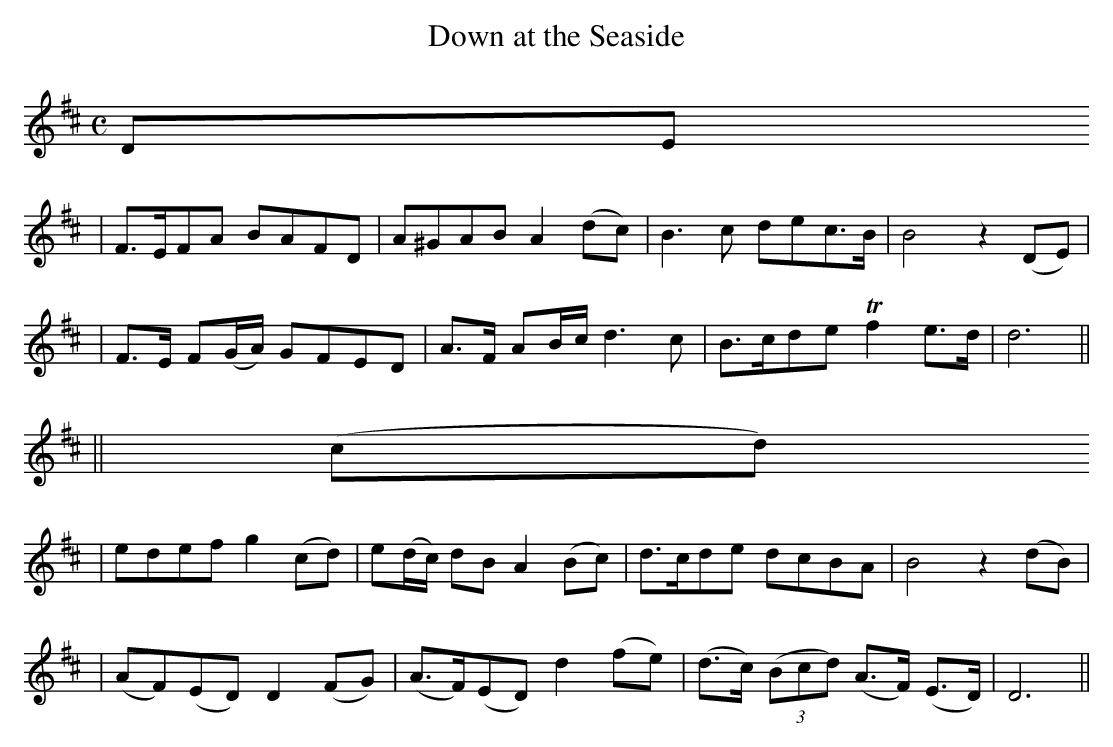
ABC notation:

X:1
T: Down at the Seaside
M: C
L: 1/8
K: D
DE
| F>EFA BAFD | A^GAB A2(dc) | B3c dec>B | B4 z2(DE) |
| F>E F(G/A/) GFED | A>F AB/c/ d3c | B>cde Tf2e>d | d6 ||
|| (cd)
| edef g2(cd) | e(d/c/) dB A2 (Bc) | d>cde dcBA | B4 z2(dB) |
| (AF)(ED) D2(FG) | (A>F)(ED) d2(fe) | (d>c) ((3Bcd) (A>F) (E>D) | D6 ||
